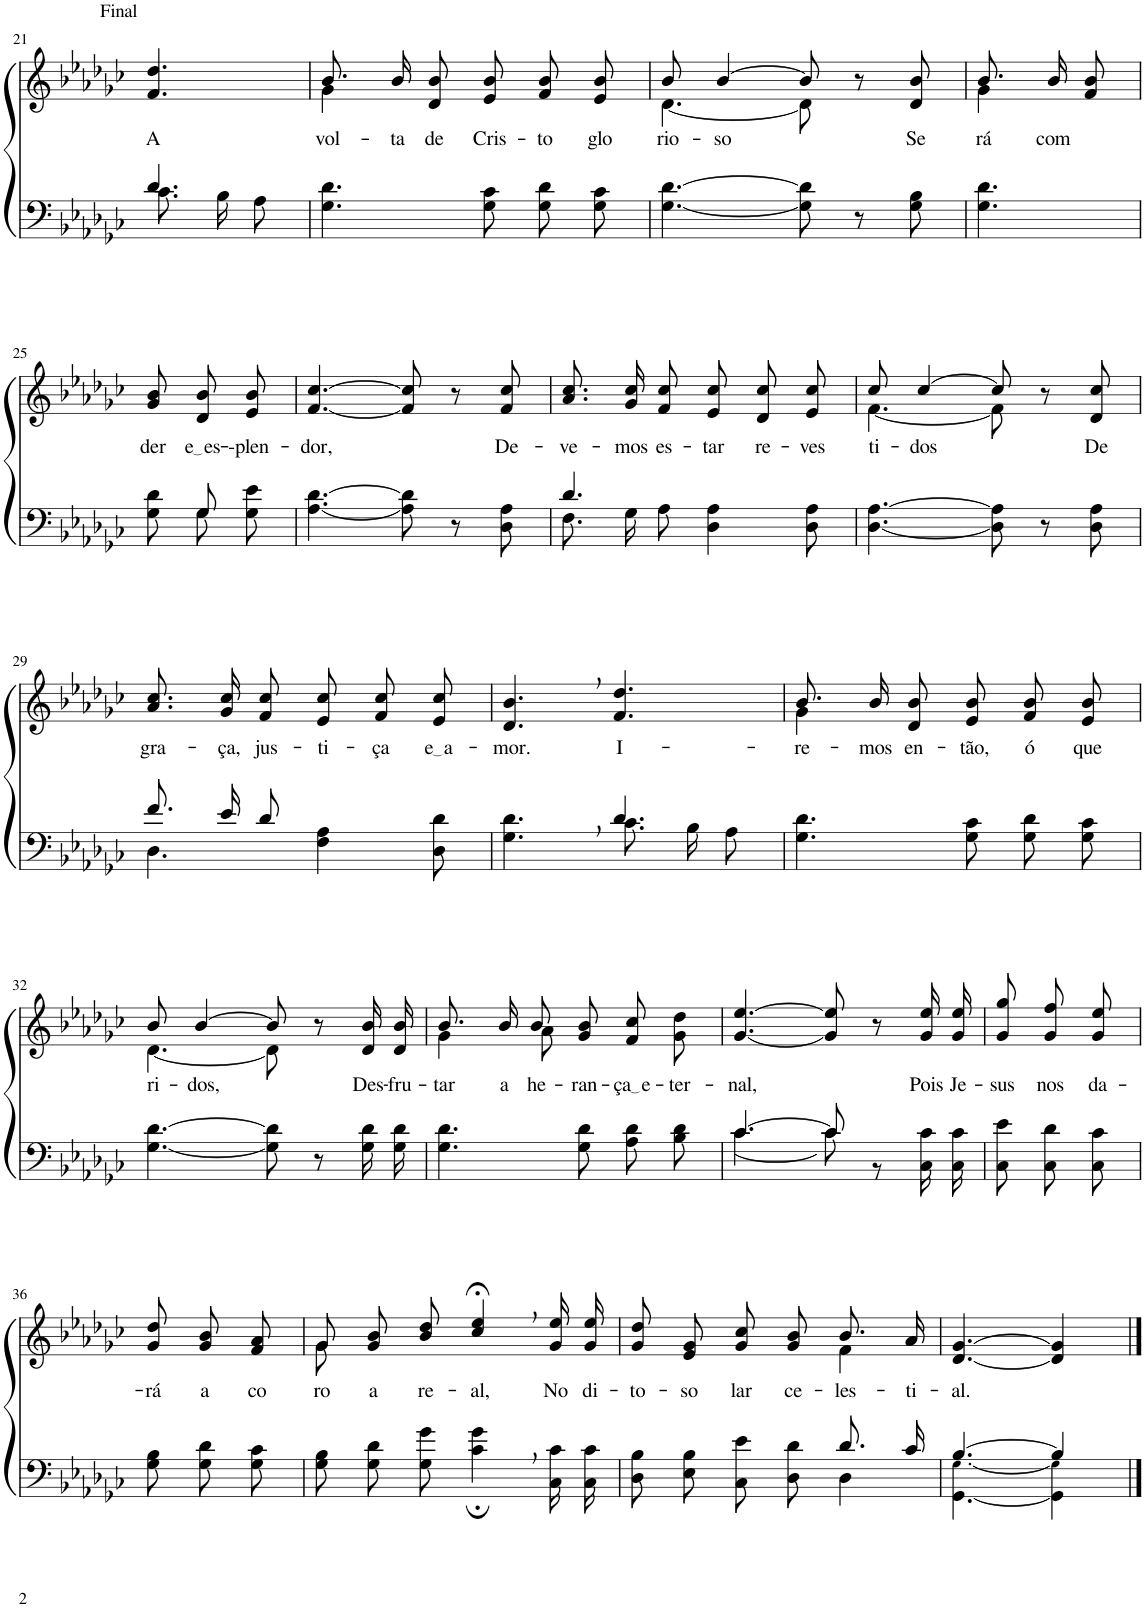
**kern	**kern	**text
*part2	*part1	*part1
*staff2	*staff1	*staff1
*I"Parte III e IV	*I"Parte I e II	*
!!LO:PB:g=z
*clefF4	*clefG2	*
*Trd2c3	*Trd2c3	*
*k[b-e-a-d-g-c-]	*k[b-e-a-d-g-c-]	*
*M6/8	*M6/8	*
=21	=21	=21
*^	*	*
!	!	!LO:TX:a:t=Final	!
!	!	!	!LO:LY:b
4.d-/	8.c-\L	4.f/ 4.dd-/	A
.	16B-\K	.	.
.	8A-\J	.	.
=22	=22	=22	=22
!	!	!	!LO:LY:b
*v	*v	*^	*
4.G-\ 4.d-\	8.b-\L	4g-\	vol-
!	!	!	!LO:LY:b
.	16b-\K	.	-ta
!	!	!	!LO:LY:b
.	8d-\ 8b-\J	2ryy	de
!	!	!	!LO:LY:b
8G-\ 8c-\L	8e-/ 8b-/L	.	Cris-
!	!	!	!LO:LY:b
8G-\ 8d-\	8f/ 8b-/	.	-to
!	!	!	!LO:LY:b
8G-\ 8c-\J	8e-/ 8b-/J	.	glo-
=23	=23	=23	=23
!	!	!	!LO:LY:b
[4.G-\ [4.d-\	8b-/	[4.d-\	-rio-
!	!	!	!LO:LY:b
.	[4b-/	.	-so
8G-\] 8d-\]	8b-/]	8d-\]	.
8r	8r	4ryy	.
!	!	!	!LO:LY:b
8G-\ 8B-\	8d-/ 8b-/	.	Se-
=24	=24	=24	=24
!	!	!	!LO:LY:b
4.G-\ 4.d-\	8.b-\L	4g-\	-rá
!	!	!	!LO:LY:b
.	16b-\K	.	com
.	8f\ 8b-\J	8ryy	.
!!LO:LB:g=z
=25	=25	=25	=25
*^	*	*	*
!	!	!	!	!LO:LY:b
*	*	*v	*v	*
8G-\ 8d-\L	8ryy	8g-/ 8b-/L	-der
!	!	!	!LO:LY:b
8G-\	8G-/	8d-/ 8b-/	e es
!	!	!	!LO:LY:b
8G-\ 8e-\J	8ryy	8e-/ 8b-/J	--plen-
=26	=26	=26	=26
!	!	!	!LO:LY:b
*v	*v	*	*
[4.A-\ [4.d-\	[4.f/ [4.cc-/	-dor,
8A-\] 8d-\]	8f/] 8cc-/]	.
8r	8r	.
!	!	!LO:LY:b
8D-\ 8A-\	8f/ 8cc-/	-De-
=27	=27	=27
*^	*	*
!	!	!	!LO:LY:b
4.d-/	8.F\L	8.a-\ 8.cc-\L	-ve-
!	!	!	!LO:LY:b
.	16G-\K	16g-\ 16cc-\K	-mos
!	!	!	!LO:LY:b
.	8A-\J	8f\ 8cc-\J	es-
!	!	!	!LO:LY:b
4.ryy	4D-\ 4A-\	8e-/ 8cc-/L	-tar
!	!	!	!LO:LY:b
.	.	8d-/ 8cc-/	re-
!	!	!	!LO:LY:b
.	8D-\ 8A-\	8e-/ 8cc-/J	-ves-
=28	=28	=28	=28
*	*	*^	*
!	!	!	!	!LO:LY:b
*v	*v	*	*	*
[4.D-\ [4.A-\	8cc-/	[4.f\	-ti-
!	!	!	!LO:LY:b
.	[4cc-/	.	-dos
8D-\] 8A-\]	8cc-/]	8f\]	.
8r	8r	4ryy	.
!	!	!	!LO:LY:b
8D-\ 8A-\	8d-/ 8cc-/	.	De
*	*v	*v	*
!!LO:LB:g=z
=29	=29	=29
*^	*	*
!	!	!	!LO:LY:b
8.f/L	4.D-\	8.a-\ 8.cc-\L	gra-
!	!	!	!LO:LY:b
16e-/K	.	16g-\ 16cc-\K	-ça,
!	!	!	!LO:LY:b
8d-/J	.	8f\ 8cc-\J	jus-
!	!	!	!LO:LY:b
8ryy	4F\ 4A-\	8e-/ 8cc-/L	-ti-
!	!	!	!LO:LY:b
4ryy	.	8f/ 8cc-/	-ça
!	!	!	!LO:LY:b
.	8D-\ 8d-\	8e-/ 8cc-/J	e a
=30	=30	=30	=30
!	!	!	!LO:LY:b
4.ryy	4.G-\ 4.d-\	4.d-/, 4.b-/,	-mor.
!	!	!	!LO:LY:b
4.d-/	8.c-\L	4.f/ 4.dd-/	I-
.	16B-\K	.	.
.	8A-\J	.	.
=31	=31	=31	=31
!	!	!	!LO:LY:b
*v	*v	*^	*
4.G-\ 4.d-\	8.b-\L	4g-\	-re-
!	!	!	!LO:LY:b
.	16b-\K	.	-mos
!	!	!	!LO:LY:b
.	8d-\ 8b-\J	2ryy	en-
!	!	!	!LO:LY:b
8G-\ 8c-\L	8e-/ 8b-/L	.	-tão,
!	!	!	!LO:LY:b
8G-\ 8d-\	8f/ 8b-/	.	ó
!	!	!	!LO:LY:b
8G-\ 8c-\J	8e-/ 8b-/J	.	que-
!!LO:LB:g=z	!!
=32	=32	=32	=32
!	!	!	!LO:LY:b
[4.G-\ [4.d-\	8b-/	[4.d-\	-ri-
!	!	!	!LO:LY:b
.	[4b-/	.	-dos,
8G-\] 8d-\]	8b-/]	8d-\]	.
8r	8r	4ryy	.
!	!	!	!LO:LY:b
16G-\ 16d-\LL	16d-/ 16b-/LL	.	Des-
!	!	!	!LO:LY:b
16G-\ 16d-\JJ	16d-/ 16b-/JJ	.	-fru-
=33	=33	=33	=33
!	!	!	!LO:LY:b
4.G-\ 4.d-\	8.b-/L	4g-\	-tar
!	!	!	!LO:LY:b
.	16b-/K	.	a
!	!	!	!LO:LY:b
.	8b-/J	8a-\	he-
!	!	!	!LO:LY:b
8G-\ 8d-\L	8g-\ 8b-\L	4.ryy	-ran-
!	!	!	!LO:LY:b
8A-\ 8d-\	8f\ 8cc-\	.	ça e
!	!	!	!LO:LY:b
8B-\ 8d-\J	8g-\ 8dd-\J	.	-ter-
*	*v	*v	*
=34	=34	=34
*^	*	*
!	!	!	!LO:LY:b
[4.c-/	[4.c-\	[4.g-/ [4.ee-/	-nal,
8c-/]	8c-\]	8g-/] 8ee-/]	.
4ryy	8r	8r	.
!	!	!	!LO:LY:b
.	16C-\ 16c-\LL	16g-\ 16ee-\LL	Pois
!	!	!	!LO:LY:b
.	16C-\ 16c-\JJ	16g-\ 16ee-\JJ	Je-
=35	=35	=35	=35
!	!	!	!LO:LY:b
*v	*v	*	*
8C-\ 8e-\L	8g-\ 8gg-\L	-sus
!	!	!LO:LY:b
8C-\ 8d-\	8g-\ 8ff\	nos
!	!	!LO:LY:b
8C-\ 8c-\J	8g-\ 8ee-\J	da-
!!LO:LB:g=z
=36	=36	=36
!	!	!LO:LY:b
8G-\ 8B-\L	8g-/ 8dd-/L	-rá
!	!	!LO:LY:b
8G-\ 8d-\	8g-/ 8b-/	a
!	!	!LO:LY:b
8G-\ 8c-\J	8f/ 8a-/J	co-
=37	=37	=37
*	*^	*
!	!	!	!LO:LY:b
8G-\ 8B-\L	8g-\L	8g-\	-ro-
!	!	!	!LO:LY:b
8G-\ 8d-\	8g-\ 8b-\	2ryy	-a
!	!	!	!LO:LY:b
8G-\ 8g-\J	8b-\ 8dd-\J	.	re-
!	!	!	!LO:LY:b
4c-\;, 4g-\;,	4cc-/;<, 4ee-/;<,	.	-al,
!	!	!	!LO:LY:b
16C-\ 16c-\LL	16g-\ 16ee-\LL	8ryy	No
!	!	!	!LO:LY:b
16C-\ 16c-\JJ	16g-\ 16ee-\JJ	.	di-
=38	=38	=38	=38
*^	*	*	*
!	!	!	!	!LO:LY:b
2ryy	8D-\ 8B-\L	8g-/ 8dd-/L	2ryy	-to-
!	!	!	!	!LO:LY:b
.	8E-\ 8B-\	8e-/ 8g-/	.	-so
!	!	!	!	!LO:LY:b
.	8C-\ 8e-\J	8g-/ 8cc-/J	.	lar
!	!	!	!	!LO:LY:b
.	8D-\ 8d-\	8g-/ 8b-/L	.	ce-
!	!	!	!	!LO:LY:b
8.d-/L	4D-\	8.b-/	4f\	-les-
!	!	!	!	!LO:LY:b
16c-/Jk	.	16a-/Jk	.	-ti-
*	*	*v	*v	*
=39	=39	=39	=39
!	!	!	!LO:LY:b
[4.B-/	[4.GG-\ [4.G-!\	[4.d-/ [4.g-/	-al.
4B-/]	4GG-\] 4G-!\]	4d-/] 4g-/]	.
*v	*v	*	*
==	==	==
*-	*-	*-
